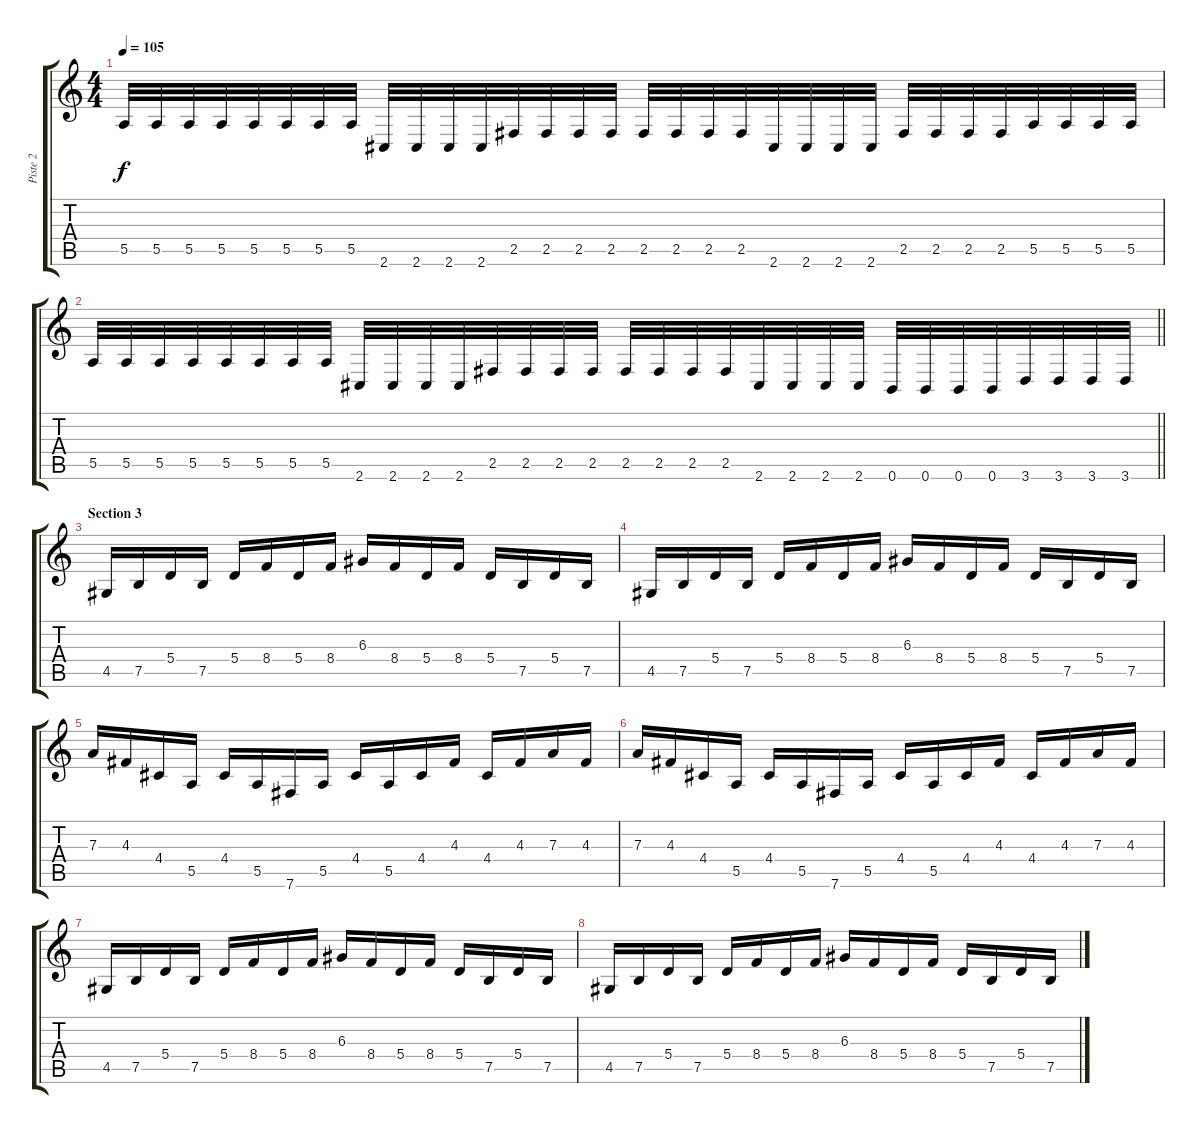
\track ("Piste 2" "Piste 2") {instrument distortionguitar}
\staff {score tabs}
\tuning (B3 Gb3 D3 A2 E2 B1) {hide}
\ts (4 4)
\tempo 105
\clef g2
\ks c
5.5.32{dy f} 5.5.32 5.5.32 5.5.32 5.5.32 5.5.32 5.5.32 5.5.32 2.6.32 2.6.32 2.6.32 2.6.32 2.5.32 2.5.32 2.5.32 2.5.32 2.5.32 2.5.32 2.5.32 2.5.32 2.6.32 2.6.32 2.6.32 2.6.32 2.5.32 2.5.32 2.5.32 2.5.32 5.5.32 5.5.32 5.5.32 5.5.32 |
\barLineRight lightlight
5.5.32 5.5.32 5.5.32 5.5.32 5.5.32 5.5.32 5.5.32 5.5.32 2.6.32 2.6.32 2.6.32 2.6.32 2.5.32 2.5.32 2.5.32 2.5.32 2.5.32 2.5.32 2.5.32 2.5.32 2.6.32 2.6.32 2.6.32 2.6.32 0.6.32 0.6.32 0.6.32 0.6.32 3.6.32 3.6.32 3.6.32 3.6.32 |
\section ("" "Section 3")
4.5.16 7.5.16 5.4.16 7.5.16 5.4.16 8.4.16 5.4.16 8.4.16 6.3.16 8.4.16 5.4.16 8.4.16 5.4.16 7.5.16 5.4.16 7.5.16 |
4.5.16 7.5.16 5.4.16 7.5.16 5.4.16 8.4.16 5.4.16 8.4.16 6.3.16 8.4.16 5.4.16 8.4.16 5.4.16 7.5.16 5.4.16 7.5.16 |
7.3.16 4.3.16 4.4.16 5.5.16 4.4.16 5.5.16 7.6.16 5.5.16 4.4.16 5.5.16 4.4.16 4.3.16 4.4.16 4.3.16 7.3.16 4.3.16 |
7.3.16 4.3.16 4.4.16 5.5.16 4.4.16 5.5.16 7.6.16 5.5.16 4.4.16 5.5.16 4.4.16 4.3.16 4.4.16 4.3.16 7.3.16 4.3.16 |
4.5.16 7.5.16 5.4.16 7.5.16 5.4.16 8.4.16 5.4.16 8.4.16 6.3.16 8.4.16 5.4.16 8.4.16 5.4.16 7.5.16 5.4.16 7.5.16 |
4.5.16 7.5.16 5.4.16 7.5.16 5.4.16 8.4.16 5.4.16 8.4.16 6.3.16 8.4.16 5.4.16 8.4.16 5.4.16 7.5.16 5.4.16 7.5.16
